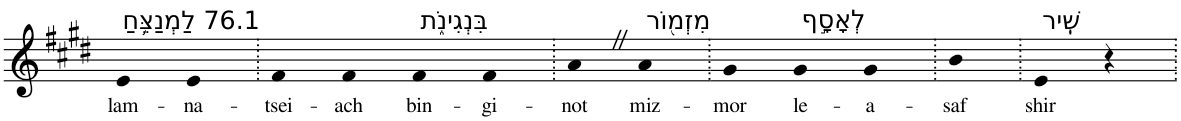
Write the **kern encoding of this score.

**kern	**text
*part1	*part1
*staff1	*staff1
*I"Piano	*
*I'Pno	*
*clefG2	*
*k[f#c#g#d#]	*
*E:	*
=1	=1
!LO:TX:a:t=76.1 לַמְנַצֵּ֥חַ	!
!	!LO:LY:b
4e	lam-
!	!LO:LY:b
4e	-na-
=2.	=2.
!	!LO:LY:b
4f#	-tsei-
!	!LO:LY:b
4f#	-ach
!LO:TX:a:t=בִּנְגִינֹ֑ת	!
!	!LO:LY:b
4f#	bin-
!	!LO:LY:b
4f#	-gi-
=3.	=3.
!	!LO:LY:b
4aZ	-not
!LO:TX:a:t=מִזְמ֖וֹר	!
!	!LO:LY:b
4a	miz-
=4.	=4.
!	!LO:LY:b
4g#	-mor
!LO:TX:a:t=לְאָסָ֣ף	!
!	!LO:LY:b
4g#	le-
!	!LO:LY:b
4g#	-a-
=5.	=5.
!	!LO:LY:b
4b	-saf
=6.	=6.
!LO:TX:a:t=שִֽׁיר	!
!	!LO:LY:b
4e	shir
4r	.
=.	=.
*-	*-
